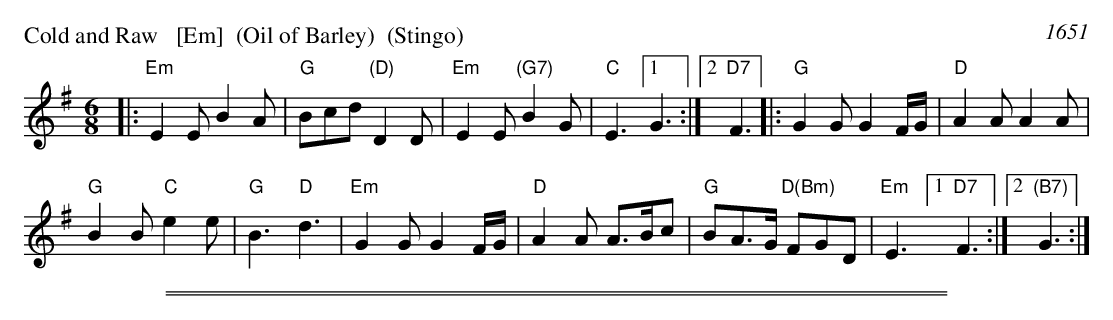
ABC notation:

X:1
P: Cold and Raw   [Em]  (Oil of Barley)  (Stingo)
O: 1651
M: 6/8
L: 1/8
K: Em
|:\
"Em"E2E B2A | "G"Bcd "(D)"D2D |\
"Em"E2E "(G7)"B2G | "C"E3 [1 G3 :|2 "D7"F3 |:\
"G"G2G G2F/G/ | "D"A2A A2A |
"G"B2B "C"e2e | "G"B3 "D"d3 |\
"Em"G2G G2F/G/ | "D"A2A A>Bc |\
"G"BA>G "D(Bm)"FGD | "Em"E3 [1 "D7"F3 :|[2 "(B7)"G3 :|
